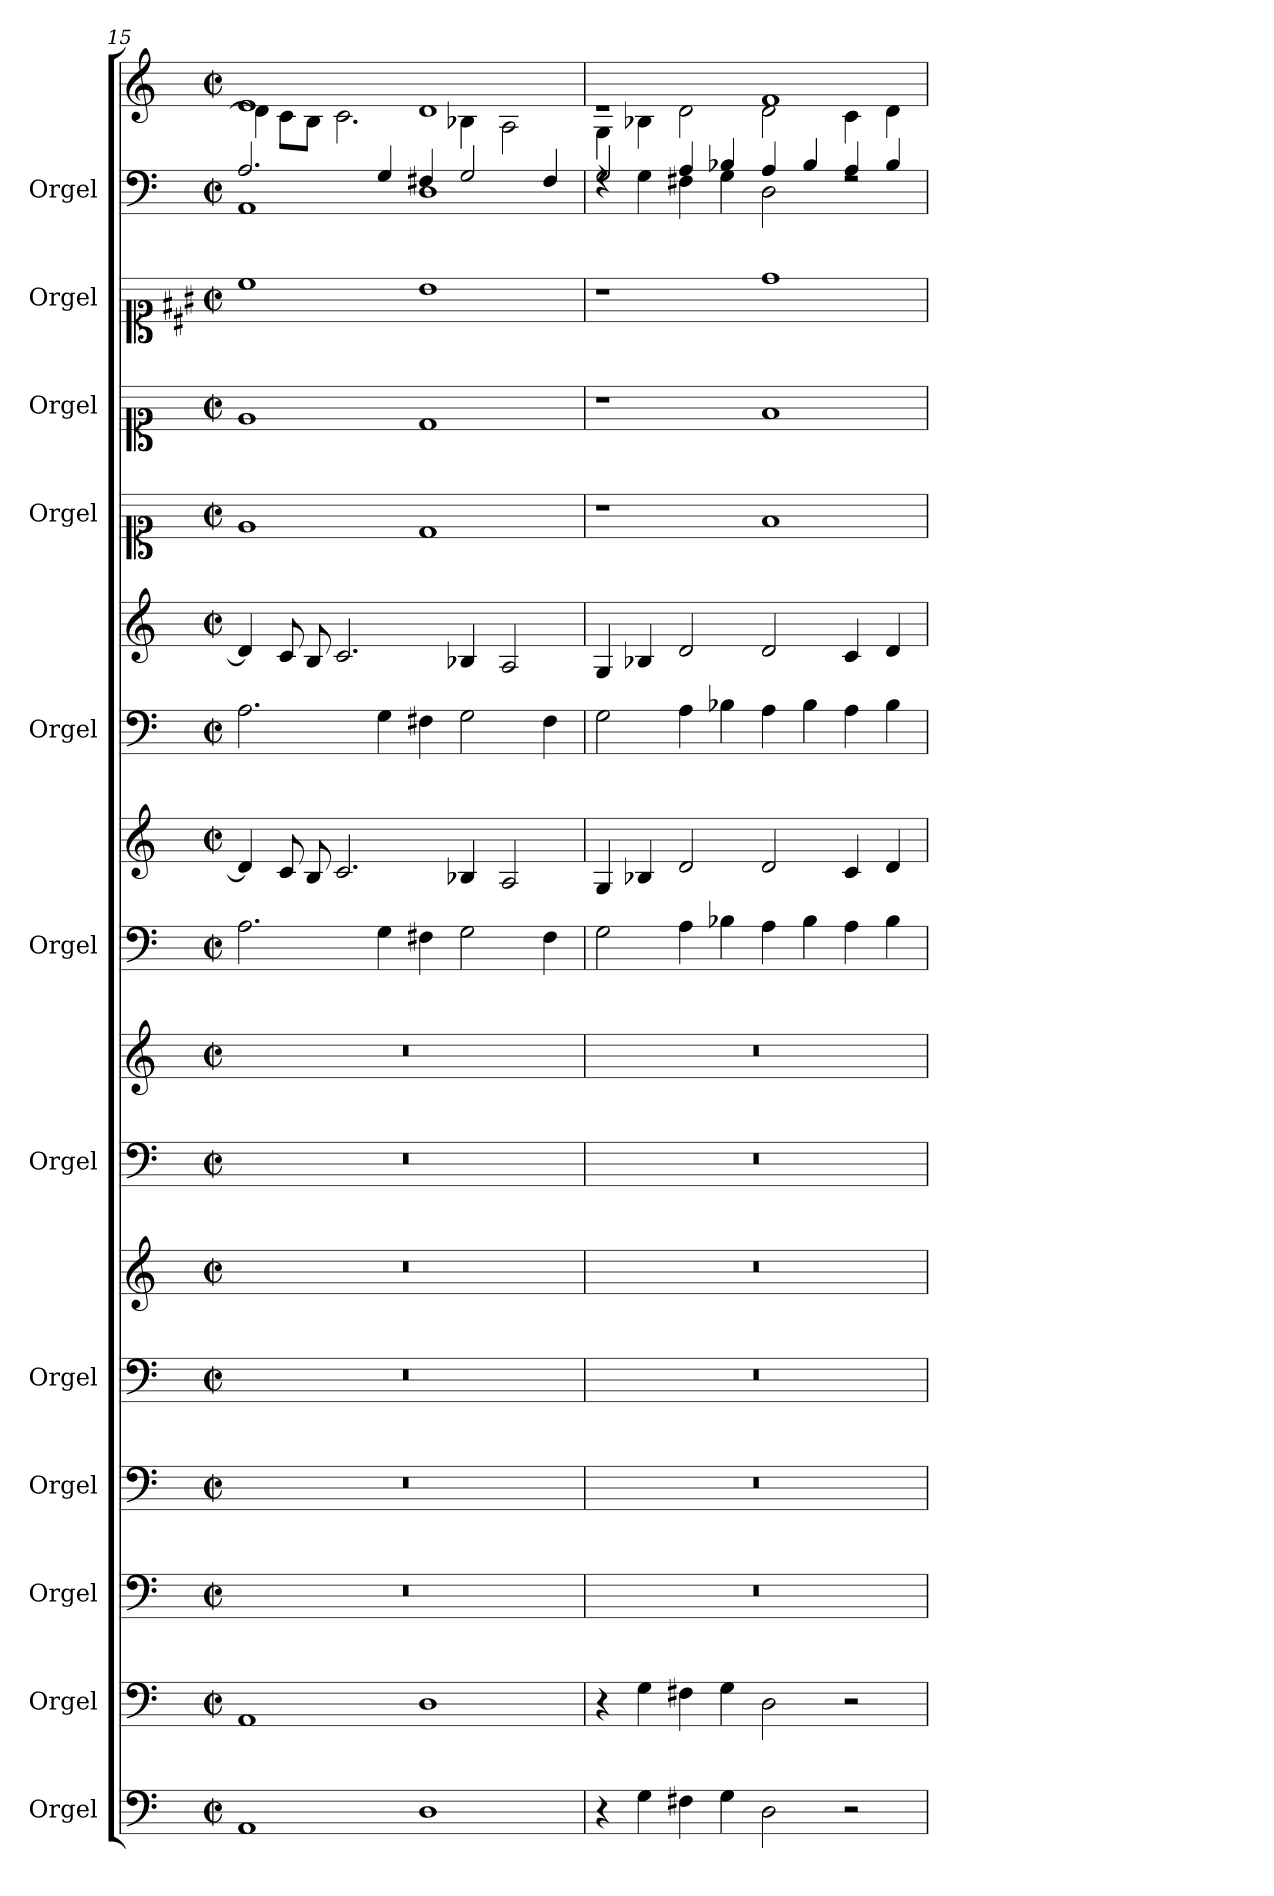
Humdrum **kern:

**kern	**kern	**kern	**kern	**kern	**kern	**kern	**kern	**kern	**kern	**kern	**kern	**kern	**kern	**kern	**kern	**kern
*part12	*part11	*part10	*part9	*part8	*part8	*part7	*part7	*part6	*part6	*part5	*part5	*part4	*part3	*part2	*part1	*part1
*staff17	*staff16	*staff15	*staff14	*staff13	*staff12	*staff11	*staff10	*staff9	*staff8	*staff7	*staff6	*staff5	*staff4	*staff3	*staff2	*staff1
*I"Orgel	*I"Orgel	*I"Orgel	*I"Orgel	*I"Orgel	*	*I"Orgel	*	*I"Orgel	*	*I"Orgel	*	*I"Orgel	*I"Orgel	*I"Orgel	*I"Orgel	*
*I'Org.	*I'Org.	*I'Org.	*I'Org.	*I'Org.	*	*I'Org.	*	*I'Org.	*	*I'Org.	*	*I'Org.	*I'Org.	*I'Org.	*	*
*clefF4	*clefF4	*clefF4	*clefF4	*clefF4	*clefG2	*clefF4	*clefG2	*clefF4	*clefG2	*clefF4	*clefG2	*clefC1	*clefC1	*clefC1	*clefF4	*clefG2
*	*	*	*	*	*	*	*	*	*	*	*	*	*	*ITrd5c9	*	*
*k[]	*k[]	*k[]	*k[]	*k[]	*k[]	*k[]	*k[]	*k[]	*k[]	*k[]	*k[]	*k[]	*k[]	*k[]	*k[]	*k[]
*M4/2	*M4/2	*M4/2	*M4/2	*M4/2	*M4/2	*M4/2	*M4/2	*M4/2	*M4/2	*M4/2	*M4/2	*M4/2	*M4/2	*M4/2	*M4/2	*M4/2
*met(c|)	*met(c|)	*met(c|)	*met(c|)	*met(c|)	*met(c|)	*met(c|)	*met(c|)	*met(c|)	*met(c|)	*met(c|)	*met(c|)	*met(c|)	*met(c|)	*met(c|)	*met(c|)	*met(c|)
=15	=15	=15	=15	=15	=15	=15	=15	=15	=15	=15	=15	=15	=15	=15	=15	=15
*	*	*	*	*	*	*	*	*	*	*	*	*	*	*	*^	*^
1AA	1AA	0r	0r	0r	0r	0r	0r	2.A\	4d/]	2.A\	4d/]	1e	1e	1e	2.A/	1AA	1e	4d\]
.	.	.	.	.	.	.	.	.	8c/	.	8c/	.	.	.	.	.	.	8c\L
.	.	.	.	.	.	.	.	.	8B/	.	8B/	.	.	.	.	.	.	8B\J
.	.	.	.	.	.	.	.	.	2.c/	.	2.c/	.	.	.	.	.	.	2.c\
.	.	.	.	.	.	.	.	4G\	.	4G\	.	.	.	.	4G/	.	.	.
1D	1D	.	.	.	.	.	.	4F#X\	.	4F#X\	.	1d	1d	1d	4F#X/	1D	1d	.
.	.	.	.	.	.	.	.	2G\	4B-X/	2G\	4B-X/	.	.	.	2G/	.	.	4B-X\
.	.	.	.	.	.	.	.	.	2A/	.	2A/	.	.	.	.	.	.	2A\
.	.	.	.	.	.	.	.	4F#\	.	4F#\	.	.	.	.	4F#/	.	.	.
=16	=16	=16	=16	=16	=16	=16	=16	=16	=16	=16	=16	=16	=16	=16	=16	=16	=16	=16
4r	4r	0r	0r	0r	0r	0r	0r	2G\	4G/	2G\	4G/	1r	1r	1r	2G/	4rF	1re	4G\
4G\	4G\	.	.	.	.	.	.	.	4B-X/	.	4B-X/	.	.	.	.	4G\	.	4B-X\
4F#X\	4F#X\	.	.	.	.	.	.	4A\	2d/	4A\	2d/	.	.	.	4A/	4F#X\	.	2d\
4G\	4G\	.	.	.	.	.	.	4B-X\	.	4B-X\	.	.	.	.	4B-X/	4G\	.	.
2D\	2D\	.	.	.	.	.	.	4A\	2d/	4A\	2d/	1f	1f	1f	4A/	2D\	1f	2d\
.	.	.	.	.	.	.	.	4B-\	.	4B-\	.	.	.	.	4B-/	.	.	.
2r	2r	.	.	.	.	.	.	4A\	4c/	4A\	4c/	.	.	.	4A/	2rF	.	4c\
.	.	.	.	.	.	.	.	4B-\	4d/	4B-\	4d/	.	.	.	4B-/	.	.	4d\
*	*	*	*	*	*	*	*	*	*	*	*	*	*	*	*v	*v	*	*
*	*	*	*	*	*	*	*	*	*	*	*	*	*	*	*	*v	*v
=	=	=	=	=	=	=	=	=	=	=	=	=	=	=	=	=
*-	*-	*-	*-	*-	*-	*-	*-	*-	*-	*-	*-	*-	*-	*-	*-	*-
